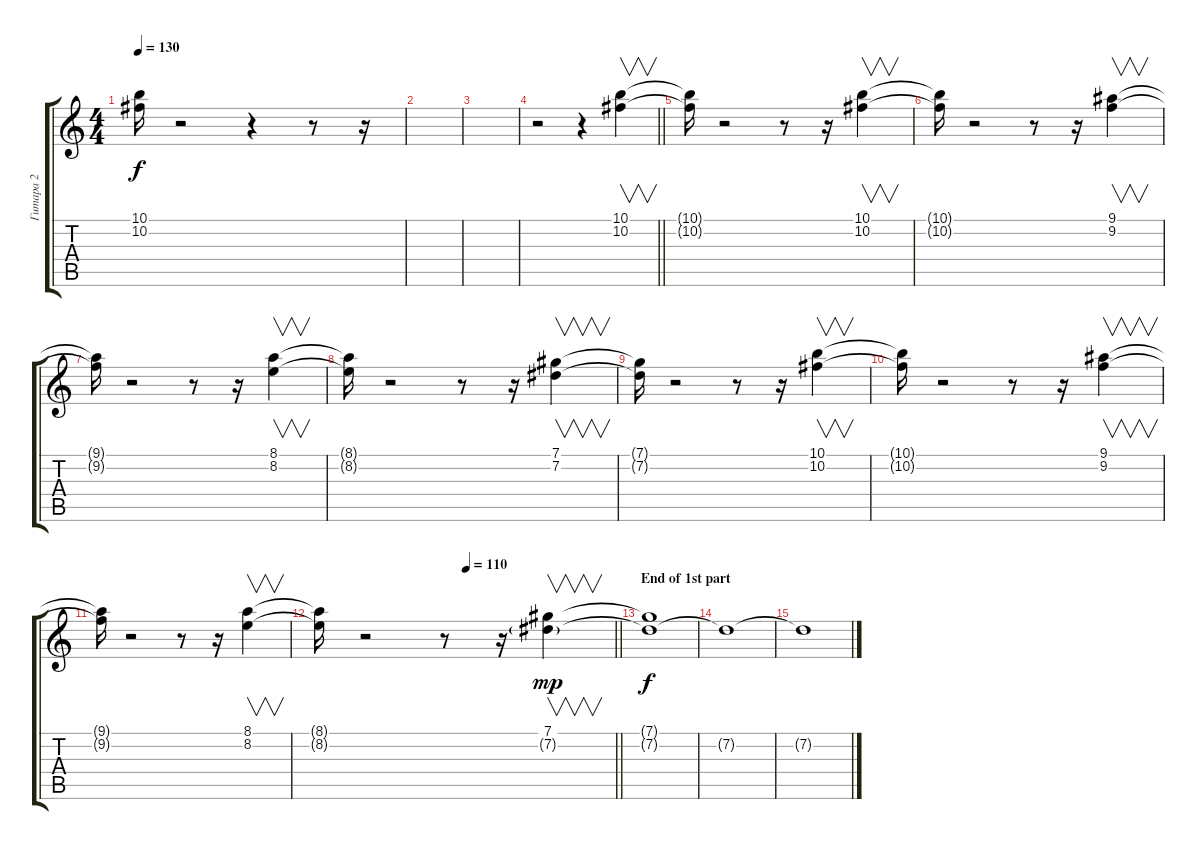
\track ("Гитара 2" "Гитара 2") {instrument distortionguitar}
\staff {score tabs}
\tuning (Db4 Ab3 E3 B2 Gb2 B1) {hide}
\ts (4 4)
\tempo 130
\clef g2
\ks c
(10.1{t} 10.2{t}).16{dy f} r.2 r.4 r.8 r.16 |
|
|
\barLineRight lightlight
r.2 r.4 (10.1 10.2).4{v} |
(10.1{t} 10.2{t}).16 r.2 r.8 r.16 (10.1 10.2).4{v} |
(10.1{t} 10.2{t}).16 r.2 r.8 r.16 (9.1 9.2).4{v} |
(9.1{t} 9.2{t}).16 r.2 r.8 r.16 (8.1 8.2).4{v} |
(8.1{t} 8.2{t}).16 r.2 r.8 r.16 (7.1 7.2).4{v} |
(7.1{t} 7.2{t}).16 r.2 r.8 r.16 (10.1 10.2).4{v} |
(10.1{t} 10.2{t}).16 r.2 r.8 r.16 (9.1 9.2).4{v} |
(9.1{t} 9.2{t}).16 r.2 r.8 r.16 (8.1 8.2).4{v} |
\tempo (110 0.5)
\barLineRight lightlight
(8.1{t} 8.2{t}).16 r.2 r.8 r.16 (7.1 7.2{g}).4{v dy mp} |
\section ("" "End of 1st part ")
(7.1{t} 7.2{t}).1{dy f} |
7.2{t}.1 |
7.2{t}.1
